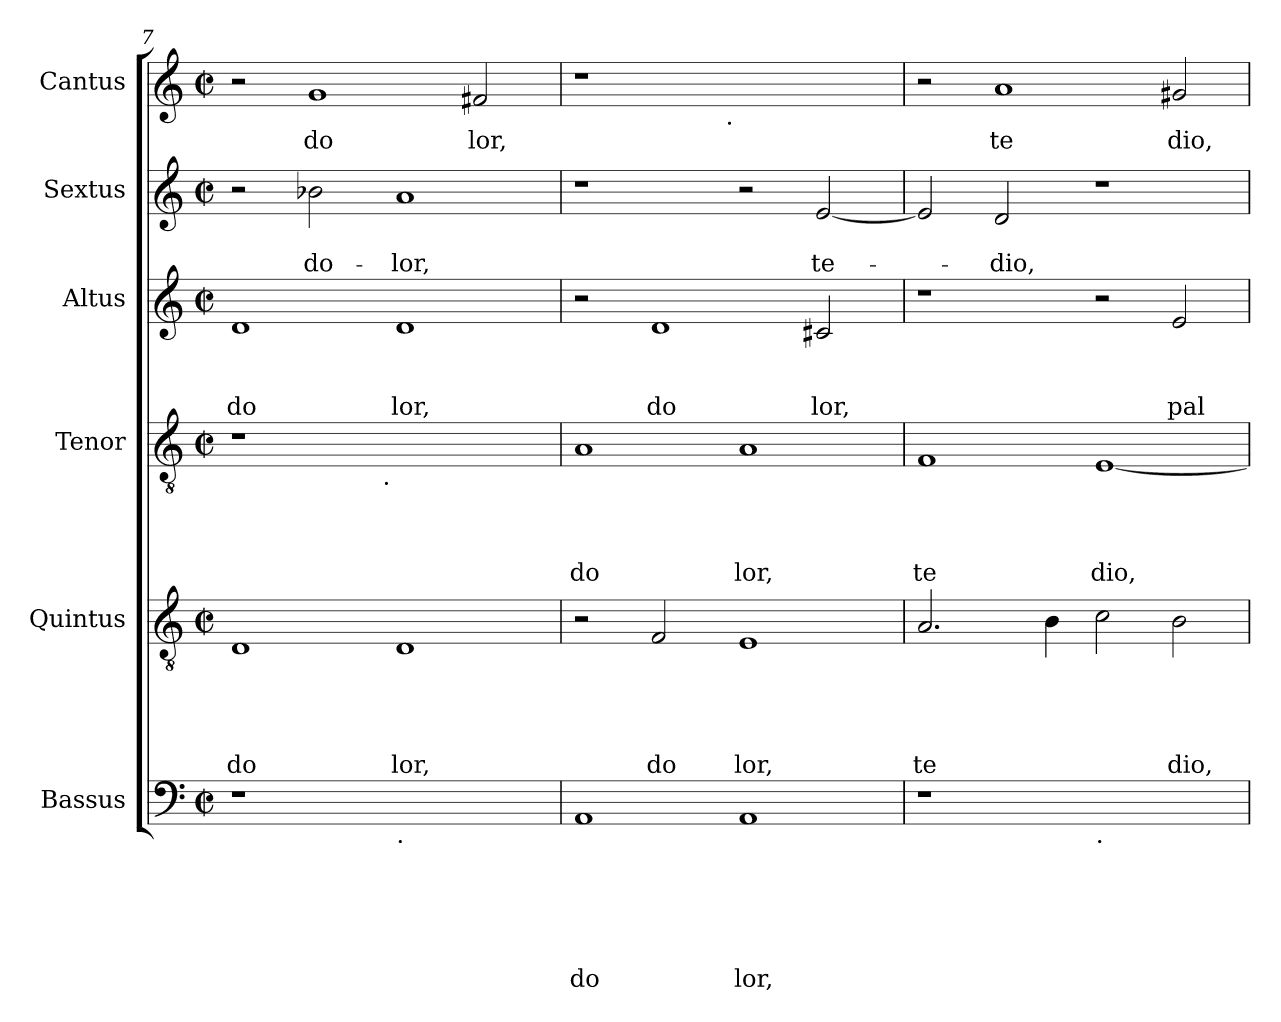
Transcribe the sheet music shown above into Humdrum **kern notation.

**kern	**text	**text	**text	**text	**text	**text	**kern	**text	**text	**text	**text	**text	**kern	**text	**text	**text	**text	**kern	**text	**text	**text	**kern	**text	**text	**kern	**text
*part6	*part6	*part6	*part6	*part6	*part6	*part6	*part5	*part5	*part5	*part5	*part5	*part5	*part4	*part4	*part4	*part4	*part4	*part3	*part3	*part3	*part3	*part2	*part2	*part2	*part1	*part1
*staff6	*staff6	*staff6	*staff6	*staff6	*staff6	*staff6	*staff5	*staff5	*staff5	*staff5	*staff5	*staff5	*staff4	*staff4	*staff4	*staff4	*staff4	*staff3	*staff3	*staff3	*staff3	*staff2	*staff2	*staff2	*staff1	*staff1
*I"Bassus	*	*	*	*	*	*	*I"Quintus	*	*	*	*	*	*I"Tenor	*	*	*	*	*I"Altus	*	*	*	*I"Sextus	*	*	*I"Cantus	*
*clefF4	*	*	*	*	*	*	*clefGv2	*	*	*	*	*	*clefGv2	*	*	*	*	*clefG2	*	*	*	*clefG2	*	*	*clefG2	*
*k[]	*	*	*	*	*	*	*k[]	*	*	*	*	*	*k[]	*	*	*	*	*k[]	*	*	*	*k[]	*	*	*k[]	*
*C:	*	*	*	*	*	*	*C:	*	*	*	*	*	*C:	*	*	*	*	*C:	*	*	*	*C:	*	*	*C:	*
*M2/2	*	*	*	*	*	*	*M2/2	*	*	*	*	*	*M2/2	*	*	*	*	*M2/2	*	*	*	*M2/2	*	*	*M2/2	*
*met(c|)	*	*	*	*	*	*	*met(c|)	*	*	*	*	*	*met(c|)	*	*	*	*	*met(c|)	*	*	*	*met(c|)	*	*	*met(c|)	*
=7	=7	=7	=7	=7	=7	=7	=7	=7	=7	=7	=7	=7	=7	=7	=7	=7	=7	=7	=7	=7	=7	=7	=7	=7	=7	=7
!	!	!	!	!	!	!	!	!	!	!	!	!LO:LY:b	!	!	!	!	!	!	!	!	!LO:LY:b	!	!	!	!	!
*	*	*	*	*	*	*	*	*	*	*	*	*	*^	*	*	*	*	*	*	*	*	*	*	*	*	*
1r	.	.	.	.	.	.	1D	.	.	.	.	do	1r	2ryy	.	.	.	.	1d	.	.	do	2r	.	.	2r	.
!	!	!	!	!	!	!	!	!	!	!	!	!	!	!	!	!	!	!	!	!	!	!	!	!	!LO:LY:b	!	!LO:LY:b
.	.	.	.	.	.	.	.	.	.	.	.	.	.	4...ryy	.	.	.	.	.	.	.	.	2b-X\	.	do-	1g	do
!	!	!	!	!	!	!	!	!	!	!	!	!	!	!LO:TX:b:t=.	!	!	!	!	!	!	!	!	!	!	!	!	!
.	.	.	.	.	.	.	.	.	.	.	.	.	.	1ryy	.	.	.	.	.	.	.	.	.	.	.	.	.
!LO:TX:b:t=.	!	!	!	!	!	!	!	!	!	!	!	!	!	!	!	!	!	!	!	!	!	!	!	!	!	!	!
!	!	!	!	!	!	!	!	!	!	!	!	!LO:LY:b	!	!	!	!	!	!	!	!	!	!LO:LY:b	!	!	!LO:LY:b	!	!
1ryy	.	.	.	.	.	.	1D	.	.	.	.	lor,	1ryy	.	.	.	.	.	1d	.	.	lor,	1a	.	-lor,	.	.
!	!	!	!	!	!	!	!	!	!	!	!	!	!	!	!	!	!	!	!	!	!	!	!	!	!	!	!LO:LY:b
.	.	.	.	.	.	.	.	.	.	.	.	.	.	.	.	.	.	.	.	.	.	.	.	.	.	2f#X/	lor,
.	.	.	.	.	.	.	.	.	.	.	.	.	.	32ryy	.	.	.	.	.	.	.	.	.	.	.	.	.
=8	=8	=8	=8	=8	=8	=8	=8	=8	=8	=8	=8	=8	=8	=8	=8	=8	=8	=8	=8	=8	=8	=8	=8	=8	=8	=8	=8
!	!	!	!	!	!	!LO:LY:b	!	!	!	!	!	!	!	!	!	!	!	!LO:LY:b	!	!	!	!	!	!	!	!	!
*	*	*	*	*	*	*	*	*	*	*	*	*	*v	*v	*	*	*	*	*	*	*	*	*	*	*	*^	*
1AA	.	.	.	.	.	do	2r	.	.	.	.	.	1A	.	.	.	do	2r	.	.	.	1r	.	.	1r	2ryy	.
!	!	!	!	!	!	!	!	!	!	!	!	!LO:LY:b	!	!	!	!	!	!	!	!	!LO:LY:b	!	!	!	!	!	!
.	.	.	.	.	.	.	2F/	.	.	.	.	do	.	.	.	.	.	1d	.	.	do	.	.	.	.	4...ryy	.
!	!	!	!	!	!	!	!	!	!	!	!	!	!	!	!	!	!	!	!	!	!	!	!	!	!	!LO:TX:b:t=.	!
.	.	.	.	.	.	.	.	.	.	.	.	.	.	.	.	.	.	.	.	.	.	.	.	.	.	1ryy	.
!	!	!	!	!	!	!LO:LY:b	!	!	!	!	!	!LO:LY:b	!	!	!	!	!LO:LY:b	!	!	!	!	!	!	!	!	!	!
1AA	.	.	.	.	.	lor,	1E	.	.	.	.	lor,	1A	.	.	.	lor,	.	.	.	.	2r	.	.	1ryy	.	.
!	!	!	!	!	!	!	!	!	!	!	!	!	!	!	!	!	!	!	!	!	!LO:LY:b	!	!	!LO:LY:b	!	!	!
.	.	.	.	.	.	.	.	.	.	.	.	.	.	.	.	.	.	2c#X/	.	.	lor,	[<2e/	.	te-	.	.	.
.	.	.	.	.	.	.	.	.	.	.	.	.	.	.	.	.	.	.	.	.	.	.	.	.	.	32ryy	.
=9	=9	=9	=9	=9	=9	=9	=9	=9	=9	=9	=9	=9	=9	=9	=9	=9	=9	=9	=9	=9	=9	=9	=9	=9	=9	=9	=9
!	!	!	!	!	!	!	!	!	!	!	!	!LO:LY:b	!	!	!	!	!LO:LY:b	!	!	!	!	!	!	!	!	!	!
*	*	*	*	*	*	*	*	*	*	*	*	*	*	*	*	*	*	*	*	*	*	*	*	*	*v	*v	*
1r	.	.	.	.	.	.	2.A/	.	.	.	.	te	1F	.	.	.	te	1r	.	.	.	2e/]	.	.	2r	.
!	!	!	!	!	!	!	!	!	!	!	!	!	!	!	!	!	!	!	!	!	!	!	!	!LO:LY:b	!	!LO:LY:b
.	.	.	.	.	.	.	.	.	.	.	.	.	.	.	.	.	.	.	.	.	.	2d/	.	-dio,	1a	te
.	.	.	.	.	.	.	4B\	.	.	.	.	.	.	.	.	.	.	.	.	.	.	.	.	.	.	.
!LO:TX:b:t=.	!	!	!	!	!	!	!	!	!	!	!	!	!	!	!	!	!	!	!	!	!	!	!	!	!	!
!	!	!	!	!	!	!	!	!	!	!	!	!	!	!	!	!	!LO:LY:b	!	!	!	!	!	!	!	!	!
1ryy	.	.	.	.	.	.	2c\	.	.	.	.	.	[<1E	.	.	.	dio,	2r	.	.	.	1r	.	.	.	.
!	!	!	!	!	!	!	!	!	!	!	!	!LO:LY:b	!	!	!	!	!	!	!	!	!LO:LY:b	!	!	!	!	!LO:LY:b
.	.	.	.	.	.	.	2B\	.	.	.	.	dio,	.	.	.	.	.	2e/	.	.	pal	.	.	.	2g#X/	dio,
=	=	=	=	=	=	=	=	=	=	=	=	=	=	=	=	=	=	=	=	=	=	=	=	=	=	=
*-	*-	*-	*-	*-	*-	*-	*-	*-	*-	*-	*-	*-	*-	*-	*-	*-	*-	*-	*-	*-	*-	*-	*-	*-	*-	*-
